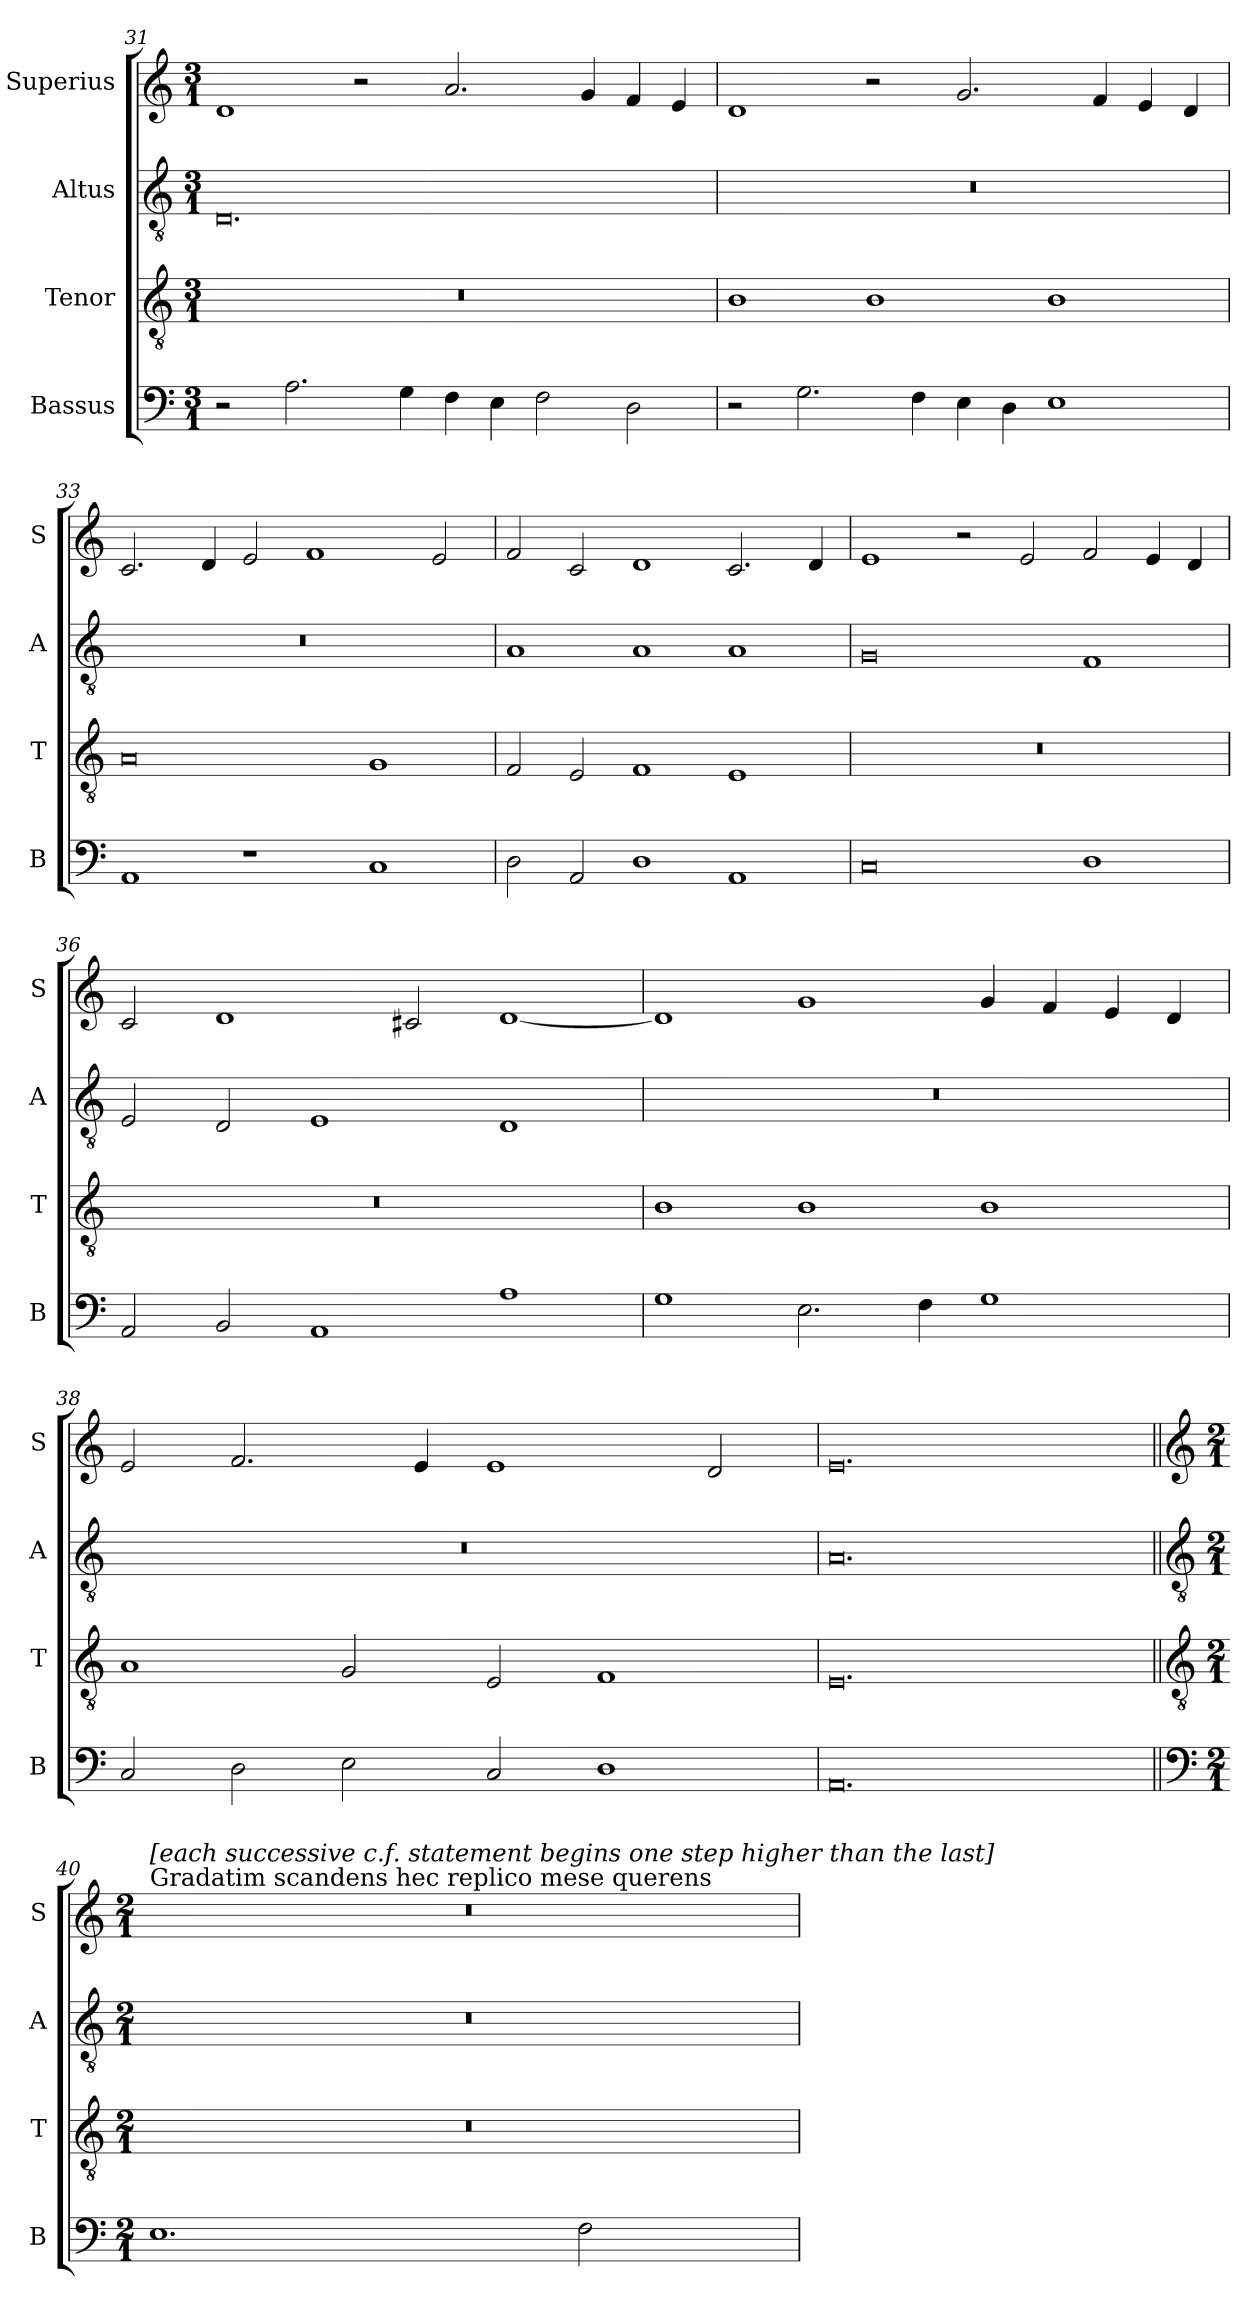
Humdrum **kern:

**kern	**kern	**kern	**kern
*part4	*part3	*part2	*part1
*staff4	*staff3	*staff2	*staff1
*I"Bassus	*I"Tenor	*I"Altus	*I"Superius
*I'B	*I'T	*I'A	*I'S
*clefF4	*clefGv2	*clefGv2	*clefG2
*k[]	*k[]	*k[]	*k[]
*M3/1	*M3/1	*M3/1	*M3/1
=31	=31	=31	=31
2r	0.r	0.D	1d
2.A	.	.	.
.	.	.	2r
4G	.	.	.
4F	.	.	2.a
4E	.	.	.
2F	.	.	.
.	.	.	4g
2D	.	.	4f
.	.	.	4e
=32	=32	=32	=32
2r	1B	0.r	1d
2.G	.	.	.
.	1B	.	2r
4F	.	.	.
4E	.	.	2.g
4D	.	.	.
1E	1B	.	.
.	.	.	4f
.	.	.	4e
.	.	.	4d
=33	=33	=33	=33
1AA	0A	0.r	2.c
.	.	.	4d
1r	.	.	2e
.	.	.	1f
1C	1G	.	.
.	.	.	2e
=34	=34	=34	=34
2D	2F	1A	2f
2AA	2E	.	2c
1D	1F	1A	1d
1AA	1E	1A	2.c
.	.	.	4d
=35	=35	=35	=35
0C	0.r	0G	1e
.	.	.	2r
.	.	.	2e
1D	.	1F	2f
.	.	.	4e
.	.	.	4d
=36	=36	=36	=36
2AA	0.r	2E	2c
2BB	.	2D	1d
1AA	.	1E	.
.	.	.	2c#X
1A	.	1D	[1d
=37	=37	=37	=37
1G	1B	0.r	1d]
2.E	1B	.	1g
4F	.	.	.
1G	1B	.	4g
.	.	.	4f
.	.	.	4e
.	.	.	4d
=38	=38	=38	=38
2C	1A	0.r	2e
2D	.	.	2.f
2E	2G	.	.
.	.	.	4e
2C	2E	.	1e
1D	1F	.	.
.	.	.	2d
=39	=39	=39	=39
0.AA	0.E	0.A	0.e
!!LO:LB:g=z
=40||	=40||	=40||	=40||
*clefF4	*clefGv2	*clefGv2	*clefG2
*k[]	*k[]	*k[]	*k[]
*M2/1	*M2/1	*M2/1	*M2/1
!	!	!	!LO:TX:a:t=Gradatim scandens hec replico mese querens
!	!	!	!LO:TX:a:t=[each successive c.f. statement begins one step higher than the last]
1.E	0r	0r	0r
2F	.	.	.
=	=	=	=
*-	*-	*-	*-
